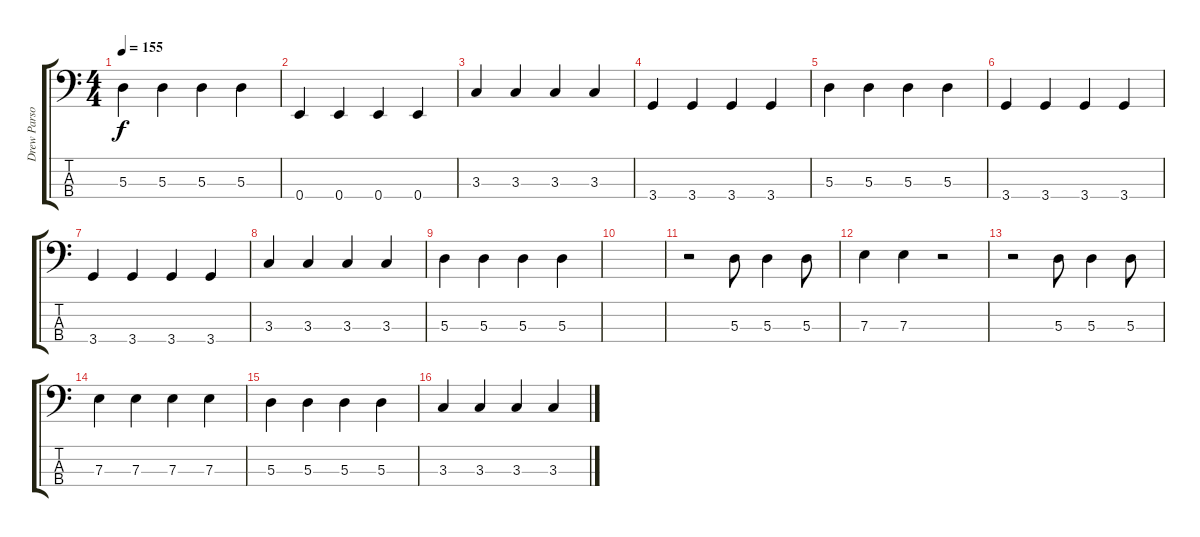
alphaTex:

\track ("Drew Parsons" "Drew Parso") {instrument electricbasspick}
\staff {score tabs}
\tuning (G2 D2 A1 E1) {hide}
\ts (4 4)
\tempo 155
\clef f4
\ks c
5.3.4{dy f} 5.3.4 5.3.4 5.3.4 |
0.4.4 0.4.4 0.4.4 0.4.4 |
3.3.4 3.3.4 3.3.4 3.3.4 |
3.4.4 3.4.4 3.4.4 3.4.4 |
5.3.4 5.3.4 5.3.4 5.3.4 |
3.4.4 3.4.4 3.4.4 3.4.4 |
3.4.4 3.4.4 3.4.4 3.4.4 |
3.3.4 3.3.4 3.3.4 3.3.4 |
5.3.4 5.3.4 5.3.4 5.3.4 |
|
r.2 5.3.8 5.3.4 5.3.8 |
7.3.4 7.3.4 r.2 |
r.2 5.3.8 5.3.4 5.3.8 |
7.3.4 7.3.4 7.3.4 7.3.4 |
5.3.4 5.3.4 5.3.4 5.3.4 |
3.3.4 3.3.4 3.3.4 3.3.4
